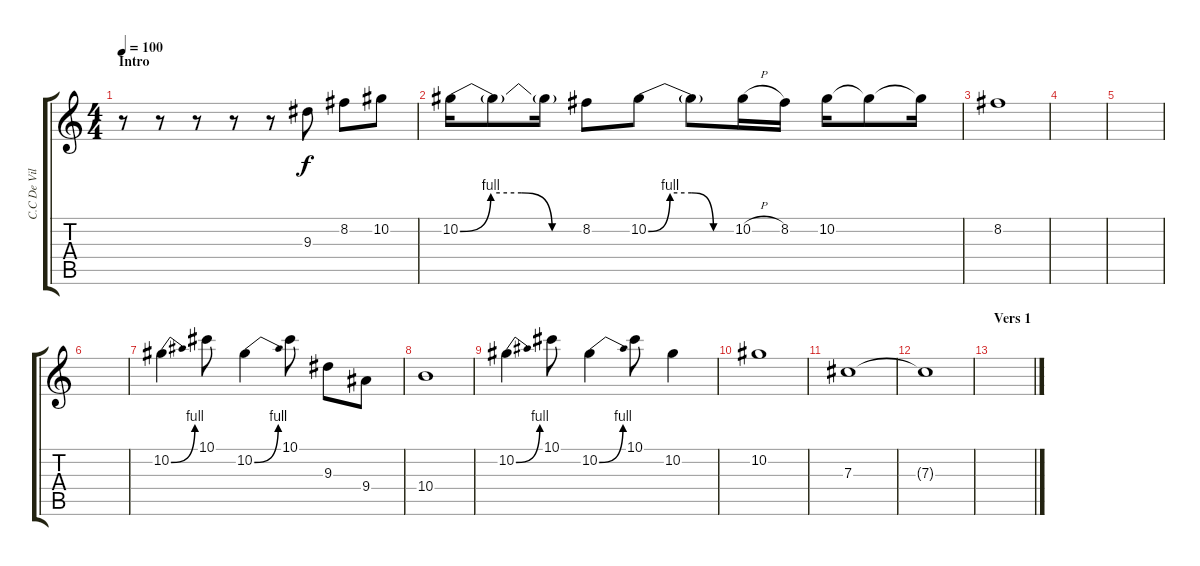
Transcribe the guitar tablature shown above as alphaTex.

\track ("C.C De Ville Lead Guitar" "C.C De Vil") {instrument overdrivenguitar}
\staff {score tabs}
\tuning (Eb4 Bb3 Gb3 Db3 Ab2 Eb2) {hide}
\ts (4 4)
\section ("" "Intro")
\tempo 100
\clef g2
\ks c
r.8{dy f instrument overdrivenguitar} r.8 r.8 r.8 r.8 9.3.8 8.2.8 10.2.8 |
10.2{be (custom 0 0 15 4 30 4 45 0 60 0)}.16 10.2{t}.8 10.2{t}.16 8.2.8 10.2{be (custom 0 0 15 4 30 4 45 0 60 0)}.8 10.2{t}.8 10.2{h}.16 8.2.16 10.2.16 10.2{t}.8 10.2{t}.16 |
8.2.1 |
|
|
|
10.2{be (bend 0 0 60 4)}.4 10.1.8 10.2{be (bend 0 0 60 4)}.4 10.1.8 9.3.8 9.4.8 |
10.4.1 |
10.2{be (bend 0 0 60 4)}.4 10.1.8 10.2{be (bend 0 0 60 4)}.4 10.1.8 10.2.4 |
10.2.1 |
7.3.1 |
7.3{t}.1 |
\section ("" "Vers 1")
